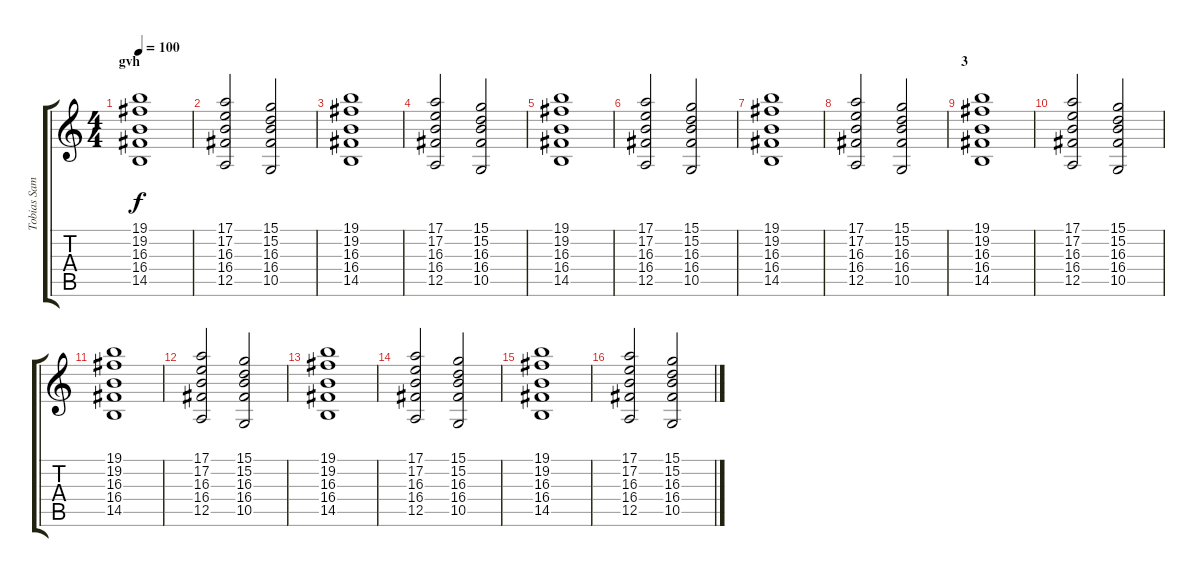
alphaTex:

\track ("Tobias Sammet" "Tobias Sam") {instrument pad4choir}
\staff {score tabs}
\tuning (E4 B3 G3 D3 A2 E2) {hide}
\ts (4 4)
\section ("" "gvh")
\tempo 100
\clef g2
\ks c
(19.1 19.2 16.3 16.4 14.5).1{dy f} |
(17.1 17.2 16.3 16.4 12.5).2 (15.1 15.2 16.3 16.4 10.5).2 |
(19.1 19.2 16.3 16.4 14.5).1 |
(17.1 17.2 16.3 16.4 12.5).2 (15.1 15.2 16.3 16.4 10.5).2 |
(19.1 19.2 16.3 16.4 14.5).1 |
(17.1 17.2 16.3 16.4 12.5).2 (15.1 15.2 16.3 16.4 10.5).2 |
(19.1 19.2 16.3 16.4 14.5).1 |
(17.1 17.2 16.3 16.4 12.5).2 (15.1 15.2 16.3 16.4 10.5).2 |
\section ("" "3")
(19.1 19.2 16.3 16.4 14.5).1 |
(17.1 17.2 16.3 16.4 12.5).2 (15.1 15.2 16.3 16.4 10.5).2 |
(19.1 19.2 16.3 16.4 14.5).1 |
(17.1 17.2 16.3 16.4 12.5).2 (15.1 15.2 16.3 16.4 10.5).2 |
(19.1 19.2 16.3 16.4 14.5).1 |
(17.1 17.2 16.3 16.4 12.5).2 (15.1 15.2 16.3 16.4 10.5).2 |
(19.1 19.2 16.3 16.4 14.5).1 |
(17.1 17.2 16.3 16.4 12.5).2 (15.1 15.2 16.3 16.4 10.5).2
